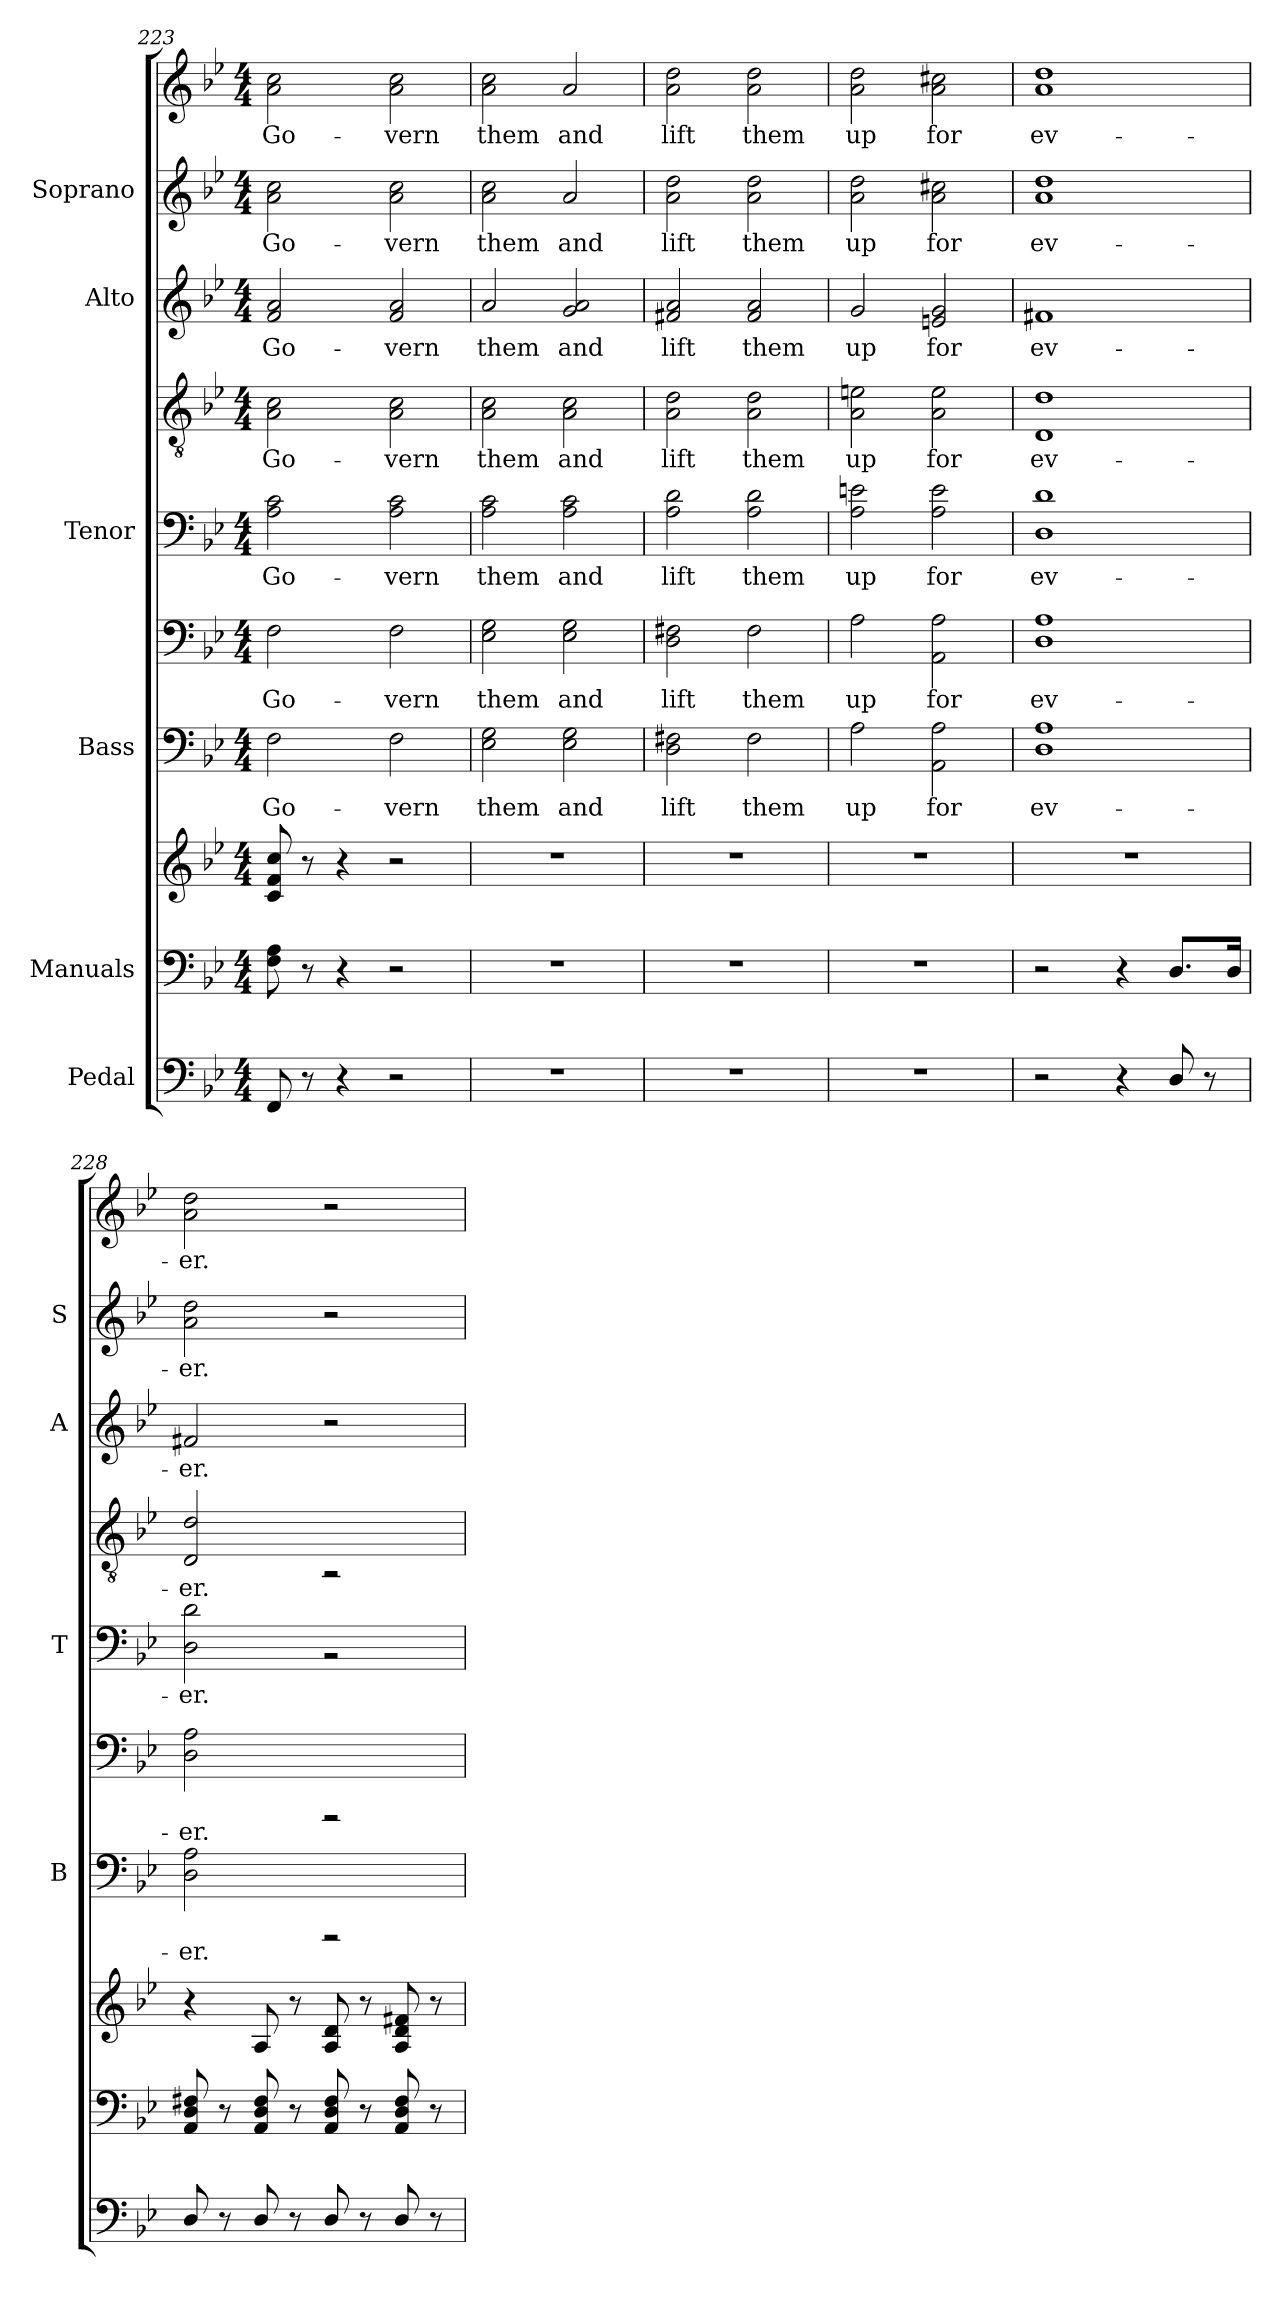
**kern	**kern	**kern	**kern	**text	**kern	**text	**kern	**text	**kern	**text	**kern	**text	**kern	**text	**kern	**text
*part6	*part5	*part5	*part4	*part4	*part4	*part4	*part3	*part3	*part3	*part3	*part2	*part2	*part1	*part1	*part1	*part1
*staff10	*staff9	*staff8	*staff7	*staff7	*staff6	*staff6	*staff5	*staff5	*staff4	*staff4	*staff3	*staff3	*staff2	*staff2	*staff1	*staff1
*I"Pedal	*I"Manuals	*	*I"Bass	*	*	*	*I"Tenor	*	*	*	*I"Alto	*	*I"Soprano	*	*	*
*	*	*	*I'B	*	*	*	*I'T	*	*	*	*I'A	*	*I'S	*	*	*
!!LO:LB:g=z
*clefF4	*clefF4	*clefG2	*	*	*clefF4	*	*	*	*clefGv2	*	*clefG2	*	*	*	*clefG2	*
*k[b-e-]	*k[b-e-]	*k[b-e-]	*k[b-e-]	*	*k[b-e-]	*	*k[b-e-]	*	*k[b-e-]	*	*k[b-e-]	*	*k[b-e-]	*	*k[b-e-]	*
*B-:	*B-:	*B-:	*B-:	*	*B-:	*	*B-:	*	*B-:	*	*B-:	*	*B-:	*	*B-:	*
*M4/4	*M4/4	*M4/4	*M4/4	*	*M4/4	*	*M4/4	*	*M4/4	*	*M4/4	*	*M4/4	*	*M4/4	*
=223	=223	=223	=223	=223	=223	=223	=223	=223	=223	=223	=223	=223	=223	=223	=223	=223
!	!	!	!	!LO:LY:b	!	!LO:LY:b	!	!LO:LY:b	!	!LO:LY:b	!	!LO:LY:b	!	!LO:LY:b	!	!LO:LY:b
8FF	8F 8A	8c 8f 8cc	2F	Go-	2F	Go-	2A 2c	Go-	2A 2c	Go-	2f 2a	Go-	2a 2cc	Go-	2a 2cc	Go-
8r	8r	8r	.	.	.	.	.	.	.	.	.	.	.	.	.	.
4r	4r	4r	.	.	.	.	.	.	.	.	.	.	.	.	.	.
!	!	!	!	!LO:LY:b	!	!LO:LY:b	!	!LO:LY:b	!	!LO:LY:b	!	!LO:LY:b	!	!LO:LY:b	!	!LO:LY:b
2r	2r	2r	2F	-vern	2F	-vern	2A 2c	-vern	2A 2c	-vern	2f 2a	-vern	2a 2cc	-vern	2a 2cc	-vern
=224	=224	=224	=224	=224	=224	=224	=224	=224	=224	=224	=224	=224	=224	=224	=224	=224
!	!	!	!	!LO:LY:b	!	!LO:LY:b	!	!LO:LY:b	!	!LO:LY:b	!	!LO:LY:b	!	!LO:LY:b	!	!LO:LY:b
1r	1r	1r	2E- 2G	them	2E- 2G	them	2A 2c	them	2A 2c	them	2a	them	2a 2cc	them	2a 2cc	them
!	!	!	!	!LO:LY:b	!	!LO:LY:b	!	!LO:LY:b	!	!LO:LY:b	!	!LO:LY:b	!	!LO:LY:b	!	!LO:LY:b
.	.	.	2E- 2G	and	2E- 2G	and	2A 2c	and	2A 2c	and	2g 2a	and	2a	and	2a	and
=225	=225	=225	=225	=225	=225	=225	=225	=225	=225	=225	=225	=225	=225	=225	=225	=225
!	!	!	!	!LO:LY:b	!	!LO:LY:b	!	!LO:LY:b	!	!LO:LY:b	!	!LO:LY:b	!	!LO:LY:b	!	!LO:LY:b
1r	1r	1r	2D 2F#X	lift	2D 2F#X	lift	2A 2d	lift	2A 2d	lift	2f#X 2a	lift	2a 2dd	lift	2a 2dd	lift
!	!	!	!	!LO:LY:b	!	!LO:LY:b	!	!LO:LY:b	!	!LO:LY:b	!	!LO:LY:b	!	!LO:LY:b	!	!LO:LY:b
.	.	.	2F#	them	2F#	them	2A 2d	them	2A 2d	them	2f# 2a	them	2a 2dd	them	2a 2dd	them
=226	=226	=226	=226	=226	=226	=226	=226	=226	=226	=226	=226	=226	=226	=226	=226	=226
!	!	!	!	!LO:LY:b	!	!LO:LY:b	!	!LO:LY:b	!	!LO:LY:b	!	!LO:LY:b	!	!LO:LY:b	!	!LO:LY:b
1r	1r	1r	2A	up	2A	up	2A 2en	up	2A 2en	up	2g	up	2a 2dd	up	2a 2dd	up
!	!	!	!	!LO:LY:b	!	!LO:LY:b	!	!LO:LY:b	!	!LO:LY:b	!	!LO:LY:b	!	!LO:LY:b	!	!LO:LY:b
.	.	.	2AA 2A	for	2AA 2A	for	2A 2e	for	2A 2e	for	2en 2g	for	2a 2cc#X	for	2a 2cc#X	for
=227	=227	=227	=227	=227	=227	=227	=227	=227	=227	=227	=227	=227	=227	=227	=227	=227
!	!	!	!	!LO:LY:b	!	!LO:LY:b	!	!LO:LY:b	!	!LO:LY:b	!	!LO:LY:b	!	!LO:LY:b	!	!LO:LY:b
2r	2r	1r	1D 1A	ev-	1D 1A	ev-	1D 1d	ev-	1D 1d	ev-	1f#X	ev-	1a 1dd	ev-	1a 1dd	ev-
4r	4r	.	.	.	.	.	.	.	.	.	.	.	.	.	.	.
8D/	8.D/L	.	.	.	.	.	.	.	.	.	.	.	.	.	.	.
8r	.	.	.	.	.	.	.	.	.	.	.	.	.	.	.	.
.	16D/J	.	.	.	.	.	.	.	.	.	.	.	.	.	.	.
=228	=228	=228	=228	=228	=228	=228	=228	=228	=228	=228	=228	=228	=228	=228	=228	=228
!	!	!	!	!LO:LY:b	!	!LO:LY:b	!	!LO:LY:b	!	!LO:LY:b	!	!LO:LY:b	!	!LO:LY:b	!	!LO:LY:b
8D/	8AA 8D 8F#X	4r	2D 2A	-er.	2D 2A	-er.	2D 2d	-er.	2D 2d	-er.	2f#X	-er.	2a 2dd	-er.	2a 2dd	-er.
8r	8r	.	.	.	.	.	.	.	.	.	.	.	.	.	.	.
8D/	8AA 8D 8F#	8A	.	.	.	.	.	.	.	.	.	.	.	.	.	.
8r	8r	8r	.	.	.	.	.	.	.	.	.	.	.	.	.	.
8D/	8AA 8D 8F#	8A 8d	2rFFF	.	2rFFF	.	2rBB	.	2rBB	.	2r	.	2r	.	2r	.
8r	8r	8r	.	.	.	.	.	.	.	.	.	.	.	.	.	.
8D/	8AA 8D 8F#	8A 8d 8f#X	.	.	.	.	.	.	.	.	.	.	.	.	.	.
8r	8r	8r	.	.	.	.	.	.	.	.	.	.	.	.	.	.
=	=	=	=	=	=	=	=	=	=	=	=	=	=	=	=	=
*-	*-	*-	*-	*-	*-	*-	*-	*-	*-	*-	*-	*-	*-	*-	*-	*-
